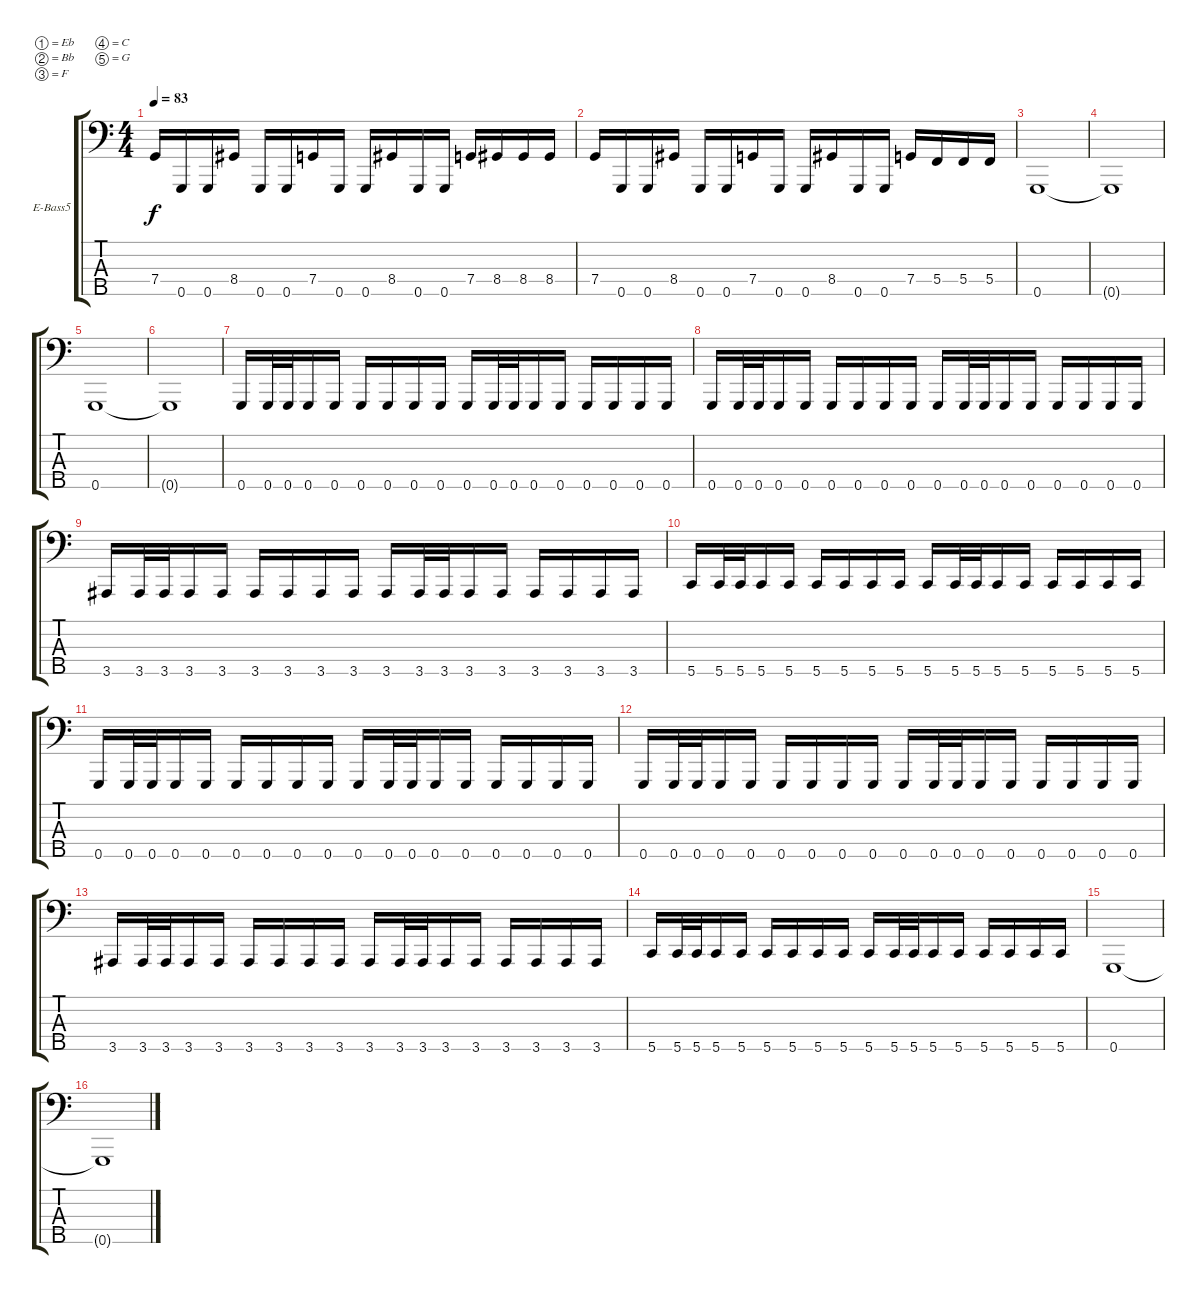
\defaultSystemsLayout 4
\bracketExtendMode groupsimilarinstruments
\firstSystemTrackNameOrientation horizontal
\otherSystemsTrackNameOrientation horizontal
\track ("Bass" "E-Bass5") {instrument electricbassfinger}
\staff {score tabs}
\tuning (Eb2 Bb1 F1 C1 G0)
\ts (4 4)
\tempo 83
\clef f4
\ks c
7.4.16{dy f} 0.5.16 0.5.16 8.4.16 0.5.16 0.5.16 7.4.16 0.5.16 0.5.16 8.4.16 0.5.16 0.5.16 7.4.16 8.4.16 8.4.16 8.4.16 |
7.4.16 0.5.16 0.5.16 8.4.16 0.5.16 0.5.16 7.4.16 0.5.16 0.5.16 8.4.16 0.5.16 0.5.16 7.4.16 5.4.16 5.4.16 5.4.16 |
0.5.1 |
0.5{t}.1 |
0.5.1 |
0.5{t}.1 |
0.5.16 0.5.32 0.5.32 0.5.16 0.5.16 0.5.16 0.5.16 0.5.16 0.5.16 0.5.16 0.5.32 0.5.32 0.5.16 0.5.16 0.5.16 0.5.16 0.5.16 0.5.16 |
0.5.16 0.5.32 0.5.32 0.5.16 0.5.16 0.5.16 0.5.16 0.5.16 0.5.16 0.5.16 0.5.32 0.5.32 0.5.16 0.5.16 0.5.16 0.5.16 0.5.16 0.5.16 |
3.5.16 3.5.32 3.5.32 3.5.16 3.5.16 3.5.16 3.5.16 3.5.16 3.5.16 3.5.16 3.5.32 3.5.32 3.5.16 3.5.16 3.5.16 3.5.16 3.5.16 3.5.16 |
5.5.16 5.5.32 5.5.32 5.5.16 5.5.16 5.5.16 5.5.16 5.5.16 5.5.16 5.5.16 5.5.32 5.5.32 5.5.16 5.5.16 5.5.16 5.5.16 5.5.16 5.5.16 |
0.5.16 0.5.32 0.5.32 0.5.16 0.5.16 0.5.16 0.5.16 0.5.16 0.5.16 0.5.16 0.5.32 0.5.32 0.5.16 0.5.16 0.5.16 0.5.16 0.5.16 0.5.16 |
0.5.16 0.5.32 0.5.32 0.5.16 0.5.16 0.5.16 0.5.16 0.5.16 0.5.16 0.5.16 0.5.32 0.5.32 0.5.16 0.5.16 0.5.16 0.5.16 0.5.16 0.5.16 |
3.5.16 3.5.32 3.5.32 3.5.16 3.5.16 3.5.16 3.5.16 3.5.16 3.5.16 3.5.16 3.5.32 3.5.32 3.5.16 3.5.16 3.5.16 3.5.16 3.5.16 3.5.16 |
5.5.16 5.5.32 5.5.32 5.5.16 5.5.16 5.5.16 5.5.16 5.5.16 5.5.16 5.5.16 5.5.32 5.5.32 5.5.16 5.5.16 5.5.16 5.5.16 5.5.16 5.5.16 |
0.5.1 |
0.5{t}.1
